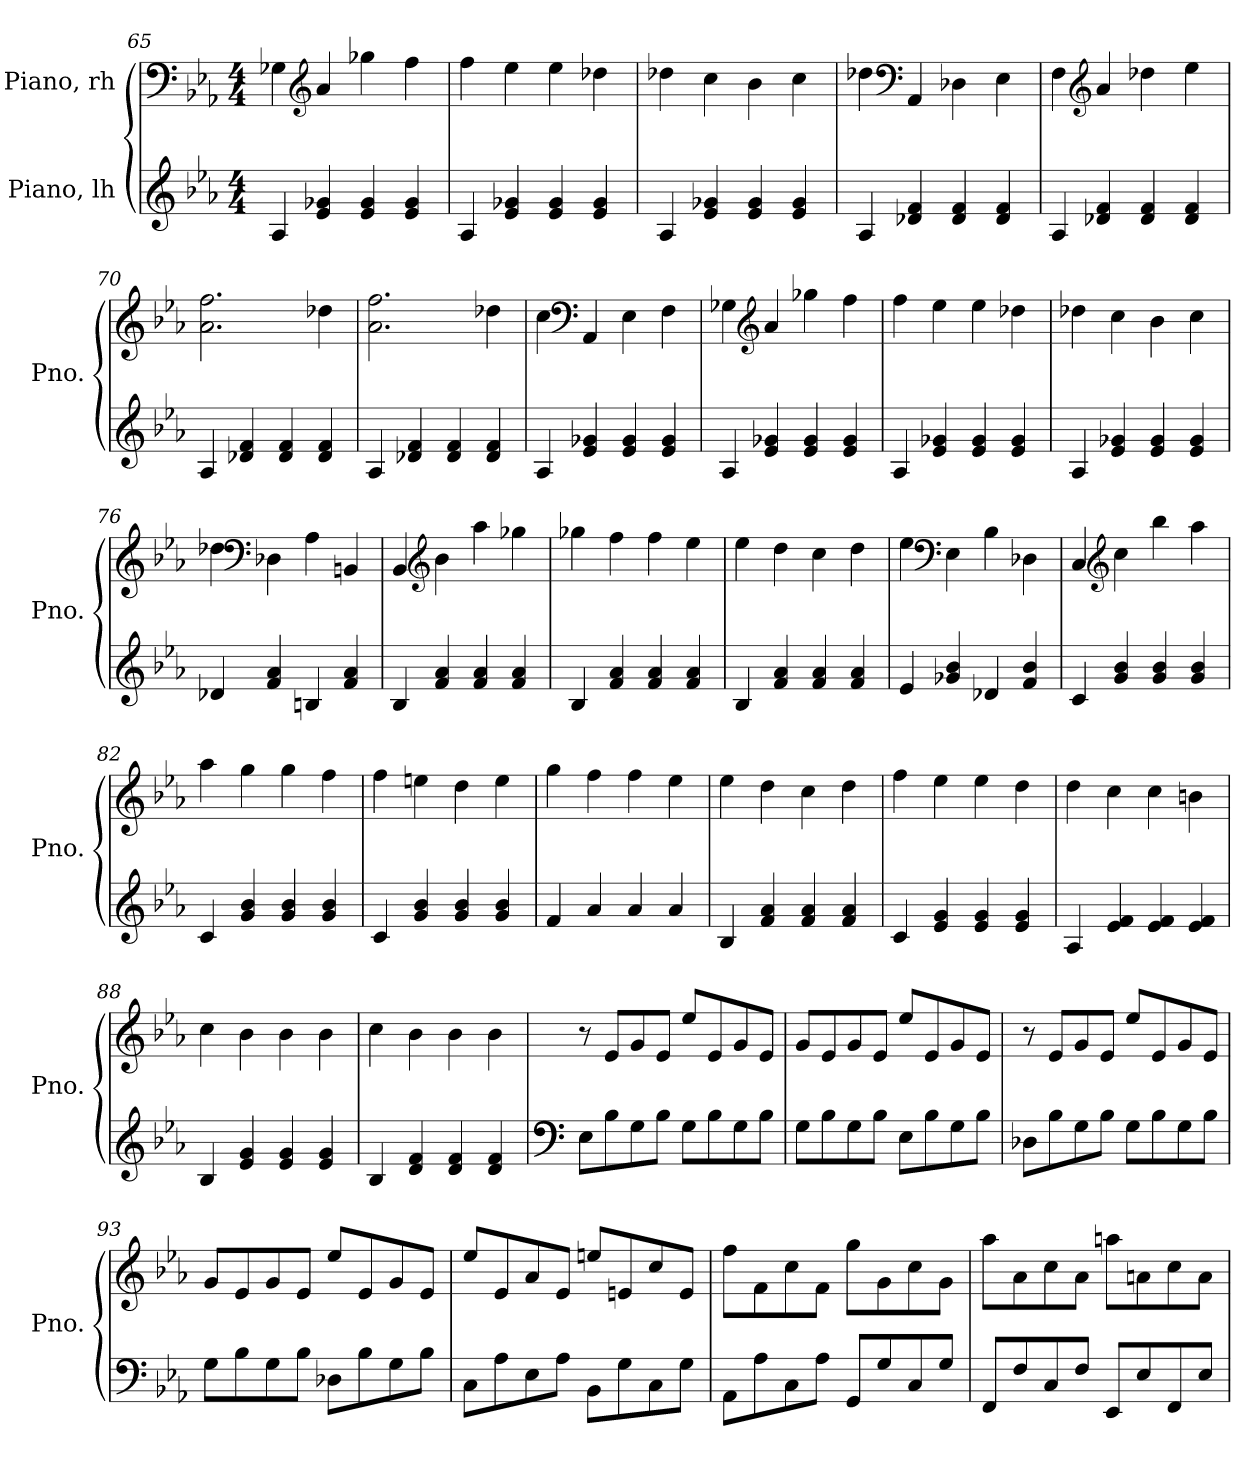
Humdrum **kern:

**kern	**kern
*part2	*part1
*staff2	*staff1
*I"Piano, lh	*I"Piano, rh
*I'Pno.	*I'Pno.
!!LO:PB:g=z
*clefG2	*clefF4
*k[b-e-a-]	*k[b-e-a-]
*M4/4	*M4/4
=65	=65
4A-/	4G-X\
*	*clefG2
4e-/ 4g-X/	4a-/
4e-/ 4g-/	4gg-X\
4e-/ 4g-/	4ff\
=66	=66
4A-/	4ff\
4e-/ 4g-X/	4ee-\
4e-/ 4g-/	4ee-\
4e-/ 4g-/	4dd-X\
=67	=67
4A-/	4dd-X\
4e-/ 4g-X/	4cc\
4e-/ 4g-/	4b-\
4e-/ 4g-/	4cc\
=68	=68
4A-/	4dd-X\
*	*clefF4
4d-X/ 4f/	4AA-/
4d-/ 4f/	4D-X\
4d-/ 4f/	4E-\
=69	=69
4A-/	4F\
*	*clefG2
4d-X/ 4f/	4a-/
4d-/ 4f/	4dd-X\
4d-/ 4f/	4ee-\
=70	=70
4A-/	2.a-\ 2.ff\
4d-X/ 4f/	.
4d-/ 4f/	.
4d-/ 4f/	4dd-X\
!!LO:LB:g=z
=71	=71
4A-/	2.a-\ 2.ff\
4d-X/ 4f/	.
4d-/ 4f/	.
4d-/ 4f/	4dd-X\
=72	=72
4A-/	4cc\
*	*clefF4
4e-/ 4g-X/	4AA-/
4e-/ 4g-/	4E-\
4e-/ 4g-/	4F\
=73	=73
4A-/	4G-X\
*	*clefG2
4e-/ 4g-X/	4a-/
4e-/ 4g-/	4gg-X\
4e-/ 4g-/	4ff\
=74	=74
4A-/	4ff\
4e-/ 4g-X/	4ee-\
4e-/ 4g-/	4ee-\
4e-/ 4g-/	4dd-X\
=75	=75
4A-/	4dd-X\
4e-/ 4g-X/	4cc\
4e-/ 4g-/	4b-\
4e-/ 4g-/	4cc\
=76	=76
4d-X/	4dd-X\
*	*clefF4
4f/ 4a-/	4D-X\
4Bn/	4A-\
4f/ 4a-/	4BBn/
!!LO:LB:g=z
=77	=77
4B-/	4BB-/
*	*clefG2
4f/ 4a-/	4b-\
4f/ 4a-/	4aa-\
4f/ 4a-/	4gg-X\
=78	=78
4B-/	4gg-X\
4f/ 4a-/	4ff\
4f/ 4a-/	4ff\
4f/ 4a-/	4ee-\
=79	=79
4B-/	4ee-\
4f/ 4a-/	4dd\
4f/ 4a-/	4cc\
4f/ 4a-/	4dd\
=80	=80
4e-/	4ee-\
*	*clefF4
4g-X/ 4b-/	4E-\
4d-X/	4B-\
4f/ 4b-/	4D-X\
=81	=81
4c/	4C/
*	*clefG2
4g/ 4b-/	4cc\
4g/ 4b-/	4bb-\
4g/ 4b-/	4aa-\
=82	=82
4c/	4aa-\
4g/ 4b-/	4gg\
4g/ 4b-/	4gg\
4g/ 4b-/	4ff\
!!LO:LB:g=z
=83	=83
4c/	4ff\
4g/ 4b-/	4een\
4g/ 4b-/	4dd\
4g/ 4b-/	4ee\
=84	=84
4f/	4gg\
4a-/	4ff\
4a-/	4ff\
4a-/	4ee-\
=85	=85
4B-/	4ee-\
4f/ 4a-/	4dd\
4f/ 4a-/	4cc\
4f/ 4a-/	4dd\
=86	=86
4c/	4ff\
4e-/ 4g/	4ee-\
4e-/ 4g/	4ee-\
4e-/ 4g/	4dd\
=87	=87
4A-/	4dd\
4e-/ 4f/	4cc\
4e-/ 4f/	4cc\
4e-/ 4f/	4bn\
=88	=88
4B-/	4cc\
4e-/ 4g/	4b-\
4e-/ 4g/	4b-\
4e-/ 4g/	4b-\
=89	=89
4B-/	4cc\
4d/ 4f/	4b-\
4d/ 4f/	4b-\
4d/ 4f/	4b-\
!!LO:LB:g=z
=90	=90
*clefF4	*
8E-\L	8r
8B-\	8e-/L
8G\	8g/
8B-\J	8e-/J
8G\L	8ee-/L
8B-\	8e-/
8G\	8g/
8B-\J	8e-/J
=91	=91
8G\L	8g/L
8B-\	8e-/
8G\	8g/
8B-\J	8e-/J
8E-\L	8ee-/L
8B-\	8e-/
8G\	8g/
8B-\J	8e-/J
=92	=92
8D-X\L	8r
8B-\	8e-/L
8G\	8g/
8B-\J	8e-/J
8G\L	8ee-/L
8B-\	8e-/
8G\	8g/
8B-\J	8e-/J
=93	=93
8G\L	8g/L
8B-\	8e-/
8G\	8g/
8B-\J	8e-/J
8D-X\L	8ee-/L
8B-\	8e-/
8G\	8g/
8B-\J	8e-/J
!!LO:LB:g=z
=94	=94
8C\L	8ee-/L
8A-\	8e-/
8E-\	8a-/
8A-\J	8e-/J
8BB-\L	8een/L
8G\	8en/
8C\	8cc/
8G\J	8e/J
=95	=95
8AA-\L	8ff\L
8A-\	8f\
8C\	8cc\
8A-\J	8f\J
8GG/L	8gg\L
8G/	8g\
8C/	8cc\
8G/J	8g\J
=96	=96
8FF/L	8aa-\L
8F/	8a-\
8C/	8cc\
8F/J	8a-\J
8EE-/L	8aan\L
8E-/	8an\
8FF/	8cc\
8E-/J	8a\J
=	=
*-	*-
